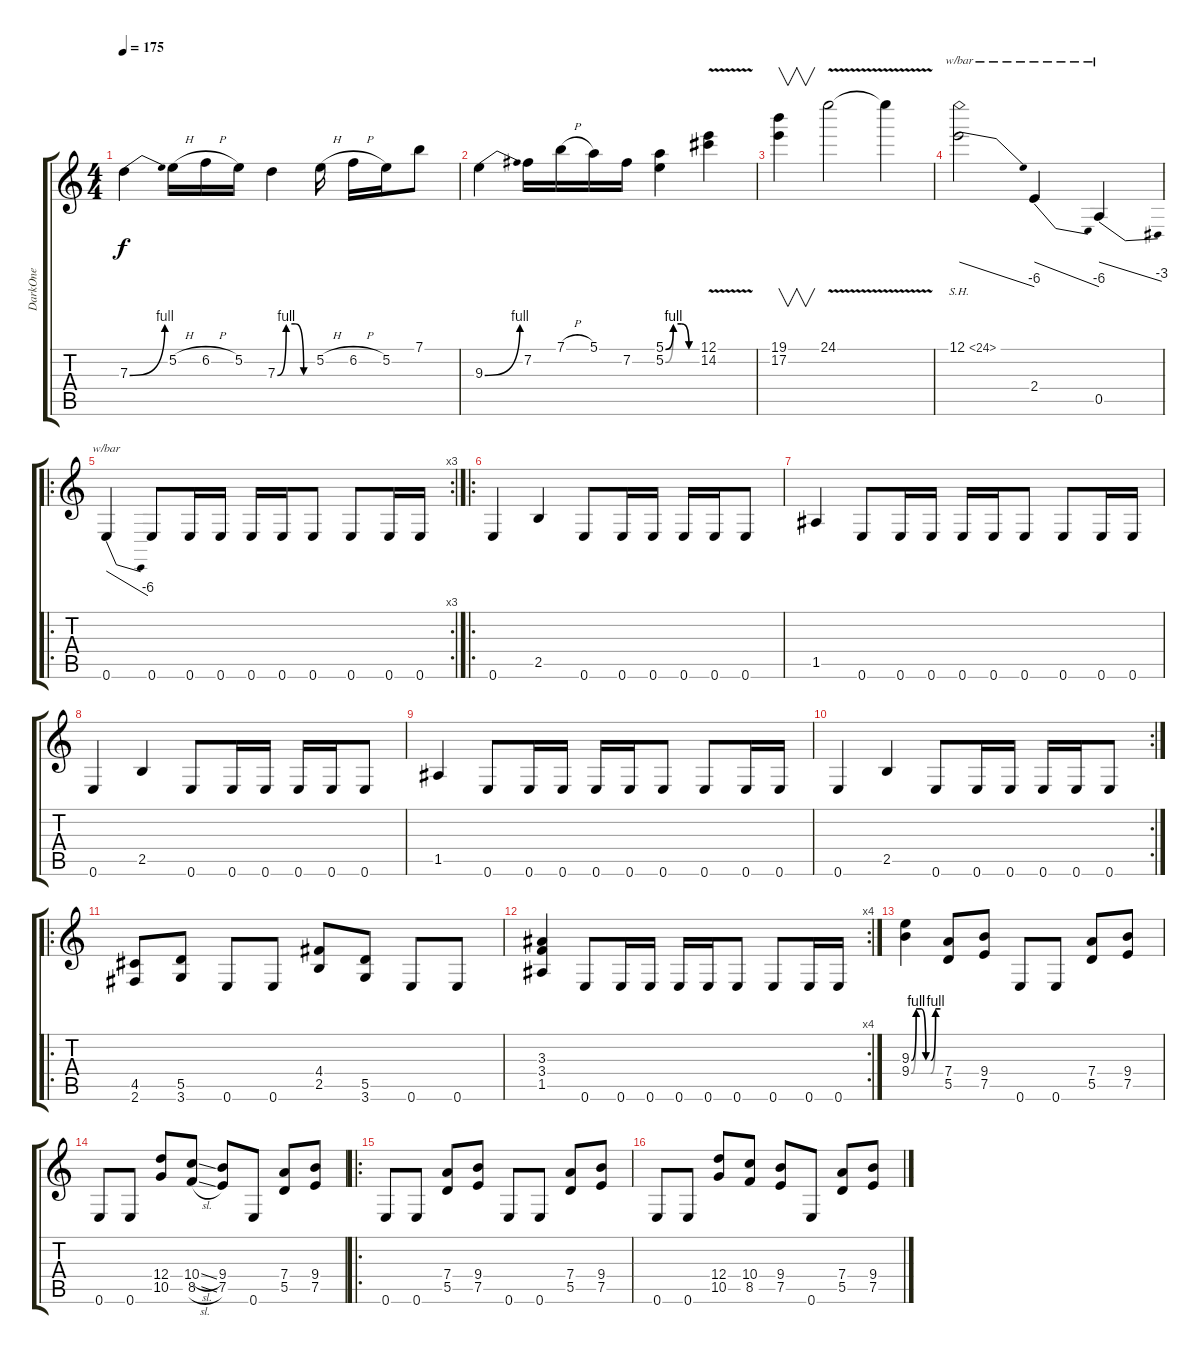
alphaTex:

\track ("DarkOne" "DarkOne") {instrument distortionguitar}
\staff {score tabs}
\tuning (E4 B3 G3 D3 A2 E2) {hide}
\ts (4 4)
\tempo 175
\clef g2
\ks c
7.3{be (bend 0 0 60 4)}.4{dy f} 5.2{h}.16 6.2{h}.16 5.2.16 7.3{be (custom 0 0 15 4 30 4 45 0 60 0)}.4 5.2{h}.16 6.2{h}.16 5.2.16 7.1.8 |
9.3{be (bend 0 0 60 4)}.4 7.2.16 7.1{h}.16 5.1.16 7.2.16 (5.1{be (custom 0 0 15 4 30 4 45 0 60 0)} 5.2{be (custom 0 0 15 4 30 4 45 0 60 0)}).4 (12.1{v} 14.2{v}).4 |
(19.1 17.2).4{v} 24.1{v}.2 24.1{t}.4 |
12.1{sh 12}.2{tbe (dive default 0 0 60 -24)} 2.4.4{tbe (dive default 0 0 60 -24)} 0.5.4{tbe (dive default 0 0 60 -12)} |
\ro
\rc 3
0.6.4{tbe (dive default 0 0 60 -24)} 0.6.8 0.6.16 0.6.16 0.6.16 0.6.16 0.6.8 0.6.8 0.6.16 0.6.16 |
\ro
0.6.4 2.5.4 0.6.8 0.6.16 0.6.16 0.6.16 0.6.16 0.6.8 |
1.5.4 0.6.8 0.6.16 0.6.16 0.6.16 0.6.16 0.6.8 0.6.8 0.6.16 0.6.16 |
0.6.4 2.5.4 0.6.8 0.6.16 0.6.16 0.6.16 0.6.16 0.6.8 |
1.5.4 0.6.8 0.6.16 0.6.16 0.6.16 0.6.16 0.6.8 0.6.8 0.6.16 0.6.16 |
\rc 2
0.6.4 2.5.4 0.6.8 0.6.16 0.6.16 0.6.16 0.6.16 0.6.8 |
\ro
(4.5 2.6).8 (5.5 3.6).8 0.6.8 0.6.8 (4.4 2.5).8 (5.5 3.6).8 0.6.8 0.6.8 |
\rc 4
(3.3 3.4 1.5).4 0.6.8 0.6.16 0.6.16 0.6.16 0.6.16 0.6.8 0.6.8 0.6.16 0.6.16 |
(9.3{be (custom 0 0 10 4 20 4 30 0 40 0 50 4 60 4)} 9.4{be (custom 0 0 10 4 20 4 30 0 40 0 50 4 60 4)}).4 (7.4 5.5).8 (9.4 7.5).8 0.6.8 0.6.8 (7.4 5.5).8 (9.4 7.5).8 |
0.6.8 0.6.8 (12.4 10.5).8 (10.4{sl} 8.5{sl}).8 (9.4 7.5).8 0.6.8 (7.4 5.5).8 (9.4 7.5).8 |
\ro
0.6.8 0.6.8 (7.4 5.5).8 (9.4 7.5).8 0.6.8 0.6.8 (7.4 5.5).8 (9.4 7.5).8 |
0.6.8 0.6.8 (12.4 10.5).8 (10.4 8.5).8 (9.4 7.5).8 0.6.8 (7.4 5.5).8 (9.4 7.5).8
